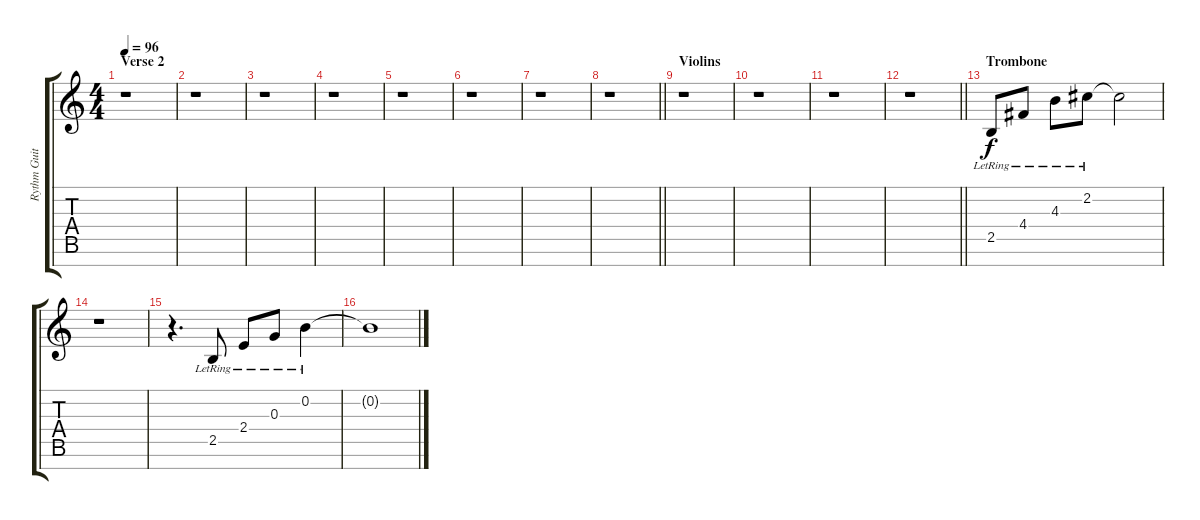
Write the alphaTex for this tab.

\track ("Rythm Guitar" "Rythm Guit") {instrument electricguitarclean}
\staff {score tabs}
\tuning (E4 B3 G3 D3 A2 E2 B1) {hide}
\ts (4 4)
\section ("" "Verse 2")
\tempo 96
\clef g2
\ks c
r.1{dy f} |
r.1 |
r.1 |
r.1 |
r.1 |
r.1 |
r.1 |
\barLineRight lightlight
r.1 |
\section ("" "Violins")
r.1 |
r.1 |
r.1 |
\barLineRight lightlight
r.1 |
\section ("" "Trombone")
2.5{lr}.8{balance 11} 4.4{lr}.8 4.3{lr}.8 2.2{lr}.8 2.2{t}.2 |
r.1 |
r.4{d} 2.5{lr}.8 2.4{lr}.8 0.3{lr}.8 0.2{lr}.4 |
0.2{t}.1
